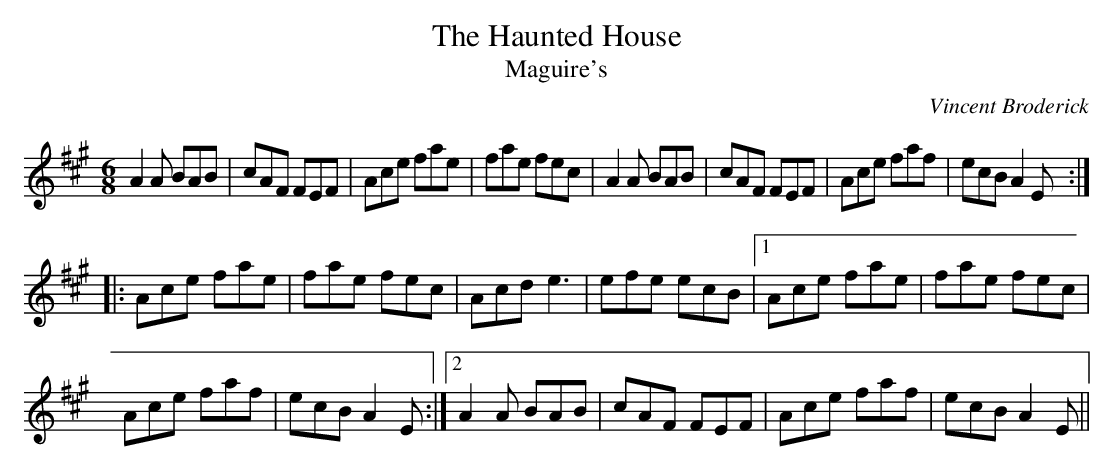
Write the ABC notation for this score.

X:1
T:Haunted House, The
T:Maguire's
C:Vincent Broderick
M:6/8
K:A
A2A BAB|cAF FEF|Ace fae|fae fec|A2A BAB|cAF FEF|Ace faf|ecB A2E:|
|:Ace fae|fae fec|Acd e3|efe ecB|1 Ace fae|fae fec|
Ace faf|ecB A2E:|2 A2A BAB|cAF FEF|Ace faf|ecB A2E||
